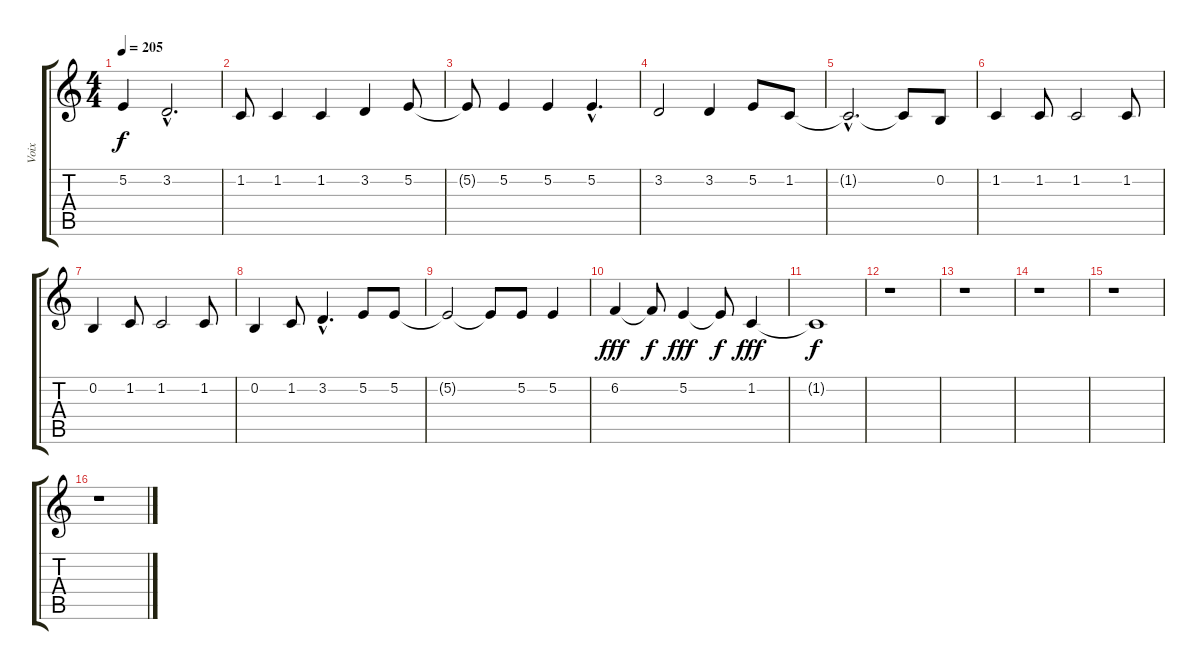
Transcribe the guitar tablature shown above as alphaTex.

\track ("Voix" "Voix") {instrument voiceoohs}
\staff {score tabs}
\tuning (E4 B3 G3 D3 A2 E2) {hide}
\ts (4 4)
\tempo 205
\clef g2
\ks c
5.2{t}.4{dy f} 3.2{hac}.2{d} |
1.2.8 1.2.4 1.2.4 3.2.4 5.2.8 |
5.2{t}.8 5.2.4 5.2.4 5.2{hac}.4{d} |
3.2.2 3.2.4 5.2.8 1.2.8 |
1.2{hac t}.2{d} 1.2{t}.8 0.2.8 |
1.2.4 1.2.8 1.2.2 1.2.8 |
0.2.4 1.2.8 1.2.2 1.2.8 |
0.2.4 1.2.8 3.2{hac}.4{d} 5.2.8 5.2.8 |
5.2{t}.2 5.2{t}.8 5.2.8 5.2.4 |
6.2.4{dy fff} 6.2{t}.8{dy f} 5.2.4{dy fff} 5.2{t}.8{dy f} 1.2.4{dy fff} |
1.2{t}.1{dy f} |
r.1 |
r.1 |
r.1 |
r.1 |
r.1
